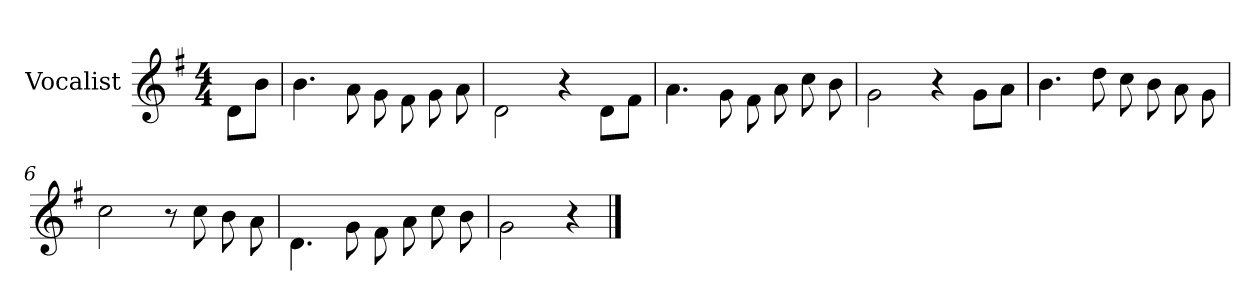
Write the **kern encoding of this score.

**kern
*part1
*staff1
*I"Vocalist
*k[f#]
*G:
*M4/4
=
8d\L
8bJ
=1
4.b
8a\
8g\
8f#\
8g\
8a\
=2
2d\
4r
8d\L
8f#J
=3
4.a\
8g\
8f#\
8a\
8cc\
8b\
=4
2g\
4r
8g\L
8aJ
=5
4.b
8dd
8cc
8b
8a\
8g\
=6
2cc\
8r
8cc\
8b\
8a\
=7
4.d\
8g\
8f#\
8a\
8cc
8b
=8
2g\
4r
==
*-
